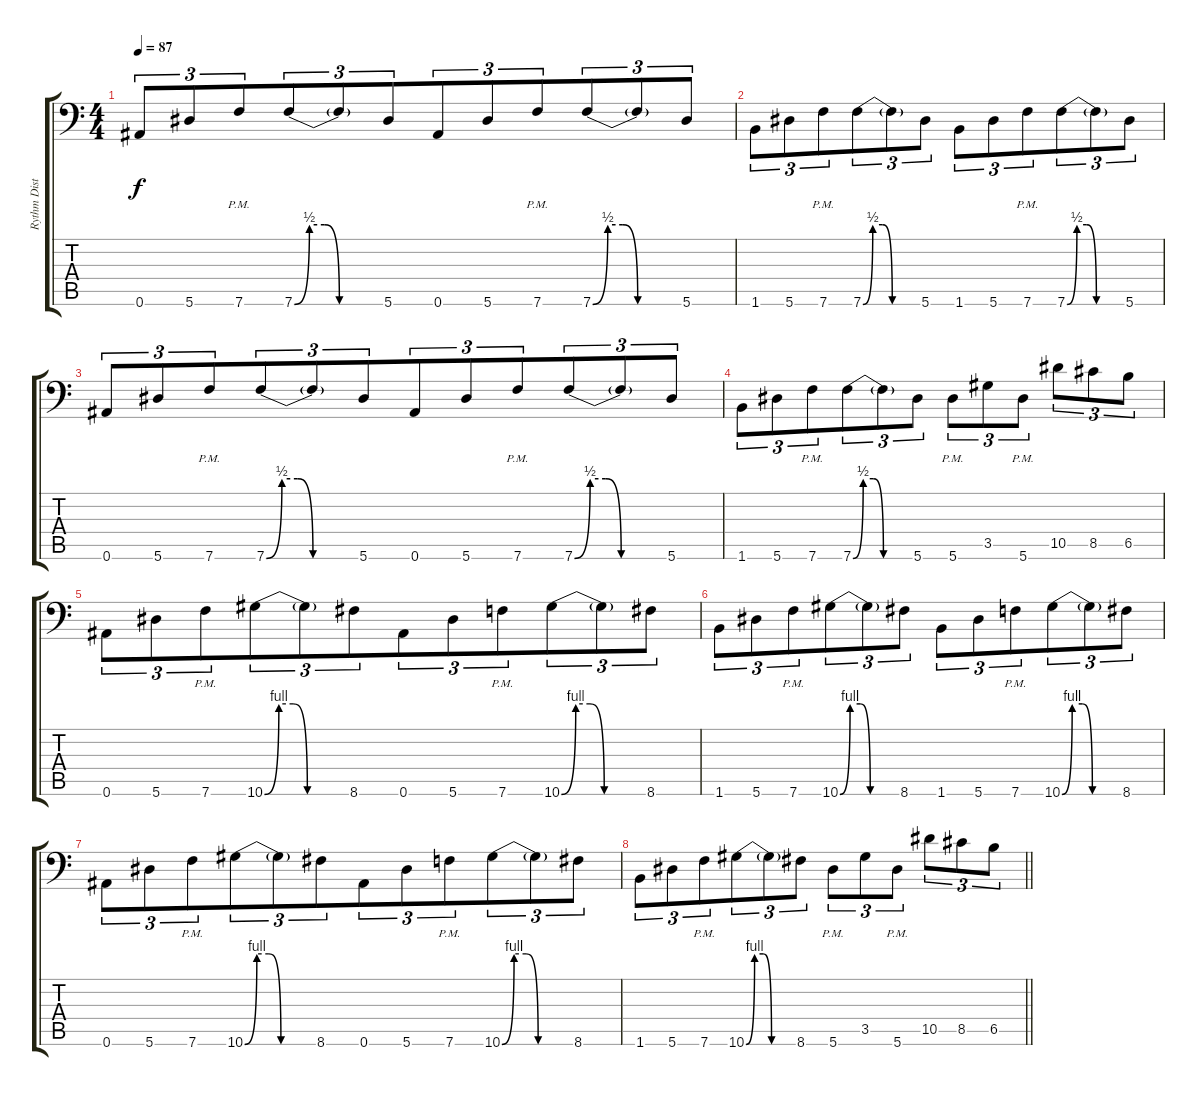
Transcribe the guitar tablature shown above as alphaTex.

\track ("Rythm Dist. Guitar 1" "Rythm Dist") {instrument distortionguitar}
\staff {score tabs}
\tuning (C4 G3 Eb3 Bb2 F2 Bb1) {hide}
\ts (4 4)
\tempo 87
\clef f4
\ks c
0.6.8{tu (3 2) dy f} 5.6.8{tu (3 2)} 7.6{pm}.8{tu (3 2) beam merge} 7.6{be (custom 0 0 10 2 20 2 30 0 60 0)}.8{tu (3 2)} 7.6{t}.8{tu (3 2) beam merge} 5.6.8{tu (3 2) beam merge} 0.6.8{tu (3 2) beam merge} 5.6.8{tu (3 2) beam merge} 7.6{pm}.8{tu (3 2) beam merge} 7.6{be (custom 0 0 10 2 20 2 30 0 60 0)}.8{tu (3 2) beam merge} 7.6{t}.8{tu (3 2) beam merge} 5.6.8{tu (3 2)} |
1.6.8{tu (3 2) beam merge} 5.6.8{tu (3 2) beam merge} 7.6{pm}.8{tu (3 2) beam merge} 7.6{be (custom 0 0 10 2 20 2 30 0 60 0)}.8{tu (3 2) beam merge} 7.6{t}.8{tu (3 2) beam merge} 5.6.8{tu (3 2)} 1.6.8{tu (3 2) beam merge} 5.6.8{tu (3 2) beam merge} 7.6{pm}.8{tu (3 2) beam merge} 7.6{be (custom 0 0 10 2 20 2 30 0 60 0)}.8{tu (3 2)} 7.6{t}.8{tu (3 2)} 5.6.8{tu (3 2)} |
0.6.8{tu (3 2)} 5.6.8{tu (3 2)} 7.6{pm}.8{tu (3 2) beam merge} 7.6{be (custom 0 0 10 2 20 2 30 0 60 0)}.8{tu (3 2)} 7.6{t}.8{tu (3 2) beam merge} 5.6.8{tu (3 2) beam merge} 0.6.8{tu (3 2) beam merge} 5.6.8{tu (3 2) beam merge} 7.6{pm}.8{tu (3 2) beam merge} 7.6{be (custom 0 0 10 2 20 2 30 0 60 0)}.8{tu (3 2) beam merge} 7.6{t}.8{tu (3 2) beam merge} 5.6.8{tu (3 2)} |
1.6.8{tu (3 2) beam merge} 5.6.8{tu (3 2) beam merge} 7.6{pm}.8{tu (3 2) beam merge} 7.6{be (custom 0 0 10 2 20 2 30 0 60 0)}.8{tu (3 2) beam merge} 7.6{t}.8{tu (3 2) beam merge} 5.6.8{tu (3 2)} 5.6{pm}.8{tu (3 2) beam merge} 3.5.8{tu (3 2) beam merge} 5.6{pm}.8{tu (3 2)} 10.5.8{tu (3 2)} 8.5.8{tu (3 2) beam merge} 6.5.8{tu (3 2)} |
0.6.8{tu (3 2)} 5.6.8{tu (3 2)} 7.6{pm}.8{tu (3 2) beam merge} 10.6{be (custom 0 0 10 4 20 4 30 0 60 0)}.8{tu (3 2)} 10.6{t}.8{tu (3 2) beam merge} 8.6.8{tu (3 2) beam merge} 0.6.8{tu (3 2) beam merge} 5.6.8{tu (3 2) beam merge} 7.6{pm}.8{tu (3 2) beam merge} 10.6{be (custom 0 0 10 4 20 4 30 0 60 0)}.8{tu (3 2) beam merge} 10.6{t}.8{tu (3 2) beam merge} 8.6.8{tu (3 2)} |
1.6.8{tu (3 2) beam merge} 5.6.8{tu (3 2) beam merge} 7.6{pm}.8{tu (3 2) beam merge} 10.6{be (custom 0 0 10 4 20 4 30 0 60 0)}.8{tu (3 2) beam merge} 10.6{t}.8{tu (3 2) beam merge} 8.6.8{tu (3 2)} 1.6.8{tu (3 2) beam merge} 5.6.8{tu (3 2) beam merge} 7.6{pm}.8{tu (3 2) beam merge} 10.6{be (custom 0 0 10 4 20 4 30 0 60 0)}.8{tu (3 2)} 10.6{t}.8{tu (3 2)} 8.6.8{tu (3 2)} |
0.6.8{tu (3 2)} 5.6.8{tu (3 2)} 7.6{pm}.8{tu (3 2) beam merge} 10.6{be (custom 0 0 10 4 20 4 30 0 60 0)}.8{tu (3 2)} 10.6{t}.8{tu (3 2) beam merge} 8.6.8{tu (3 2) beam merge} 0.6.8{tu (3 2) beam merge} 5.6.8{tu (3 2) beam merge} 7.6{pm}.8{tu (3 2) beam merge} 10.6{be (custom 0 0 10 4 20 4 30 0 60 0)}.8{tu (3 2) beam merge} 10.6{t}.8{tu (3 2) beam merge} 8.6.8{tu (3 2)} |
\barLineRight lightlight
1.6.8{tu (3 2) beam merge} 5.6.8{tu (3 2) beam merge} 7.6{pm}.8{tu (3 2) beam merge} 10.6{be (custom 0 0 10 4 20 4 30 0 60 0)}.8{tu (3 2) beam merge} 10.6{t}.8{tu (3 2) beam merge} 8.6.8{tu (3 2)} 5.6{pm}.8{tu (3 2) beam merge} 3.5.8{tu (3 2) beam merge} 5.6{pm}.8{tu (3 2)} 10.5.8{tu (3 2)} 8.5.8{tu (3 2) beam merge} 6.5.8{tu (3 2)}
